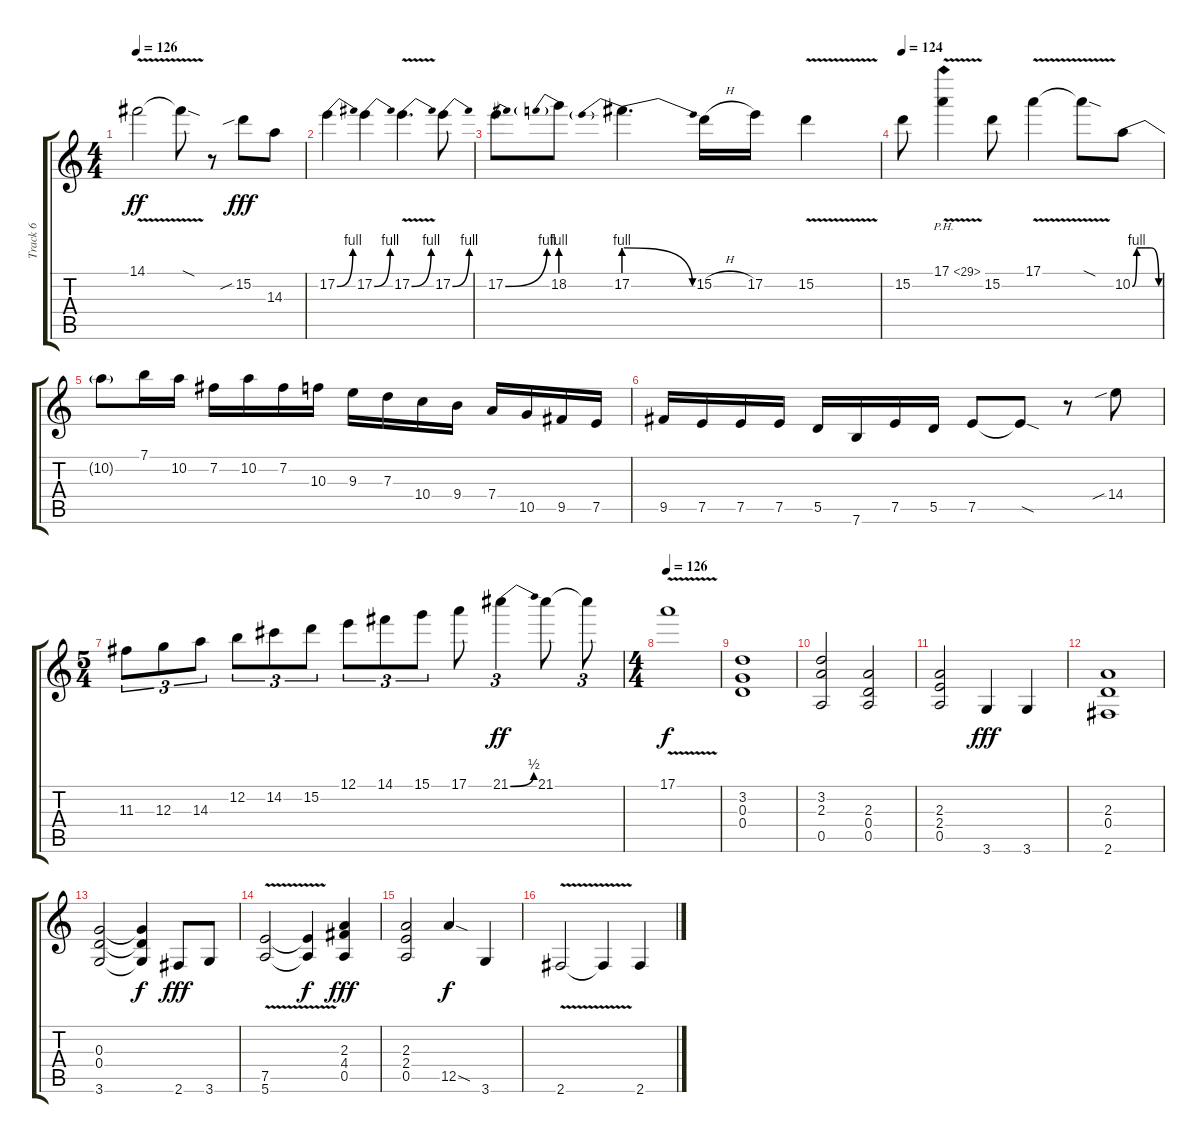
\track ("Track 6" "Track 6") {instrument distortionguitar}
\staff {score tabs}
\tuning (E4 B3 G3 D3 A2 E2) {hide}
\ts (4 4)
\tempo 126
\clef g2
\ks c
14.1{v}.2{dy ff} 14.1{sod t}.8 r.8 15.2{sib}.8{dy fff} 14.3.8 |
17.2{be (bend 0 0 60 4)}.4 17.2{be (bend 0 0 60 4)}.4 17.2{be (bend 0 0 60 4) v}.4{d} 17.2{be (bend 0 0 60 4)}.8 |
17.2{be (bend 0 0 60 4)}.8 18.2{be (prebend 0 4 60 4)}.8 17.2{be (prebendrelease 0 4 60 0)}.4{d} 15.2{h}.16 17.2.16 15.2{v}.4 |
\tempo 124
15.2.8 17.1{ph 12 v}.4 15.2.8 17.1{v}.4 17.1{sod t}.8 10.2{be (custom 0 0 10 4 20 4 30 4 42 4 60 0)}.8 |
10.2{t}.8 7.1.16 10.2.16 7.2.16 10.2.16 7.2.16 10.3.16 9.3.16 7.3.16 10.4.16 9.4.16 7.4.16 10.5.16 9.5.16 7.5.16 |
9.5.16 7.5.16 7.5.16 7.5.16 5.5.16 7.6.16 7.5.16 5.5.16 7.5.8 7.5{sod t}.8 r.8 14.4{sib}.8 |
\ts (5 4)
11.3.8{tu (3 2)} 12.3.8{tu (3 2)} 14.3.8{tu (3 2)} 12.2.8{tu (3 2)} 14.2.8{tu (3 2)} 15.2.8{tu (3 2)} 12.1.8{tu (3 2)} 14.1.8{tu (3 2)} 15.1.8{tu (3 2)} 17.1.8 21.1{be (bend 0 0 60 2)}.4{tu (3 2) dy ff} 21.1.8 21.1{t}.8{tu (3 2)} |
\ts (4 4)
\tempo 126
17.1{v}.1{dy f} |
(3.2 0.3 0.4).1{volume 1} |
(3.2 2.3 0.5).2 (2.3 0.4 0.5).2 |
(2.3 2.4 0.5).2 3.6.4{dy fff volume 2} 3.6.4 |
(2.3 0.4 2.6).1{volume 1} |
(0.3 0.4 3.6).2 (0.3{t} 0.4{t} 3.6{t}).4{dy f} 2.6.8{dy fff} 3.6.8 |
(7.5 5.6{v}).2 (7.5{t} 5.6{t}).4{dy f} (2.3 4.4 0.5).4{dy fff} |
(2.3 2.4 0.5).2 12.5{sod}.4{dy f volume 2} 3.6.4 |
2.6{v}.2 2.6{t}.4 2.6.4
